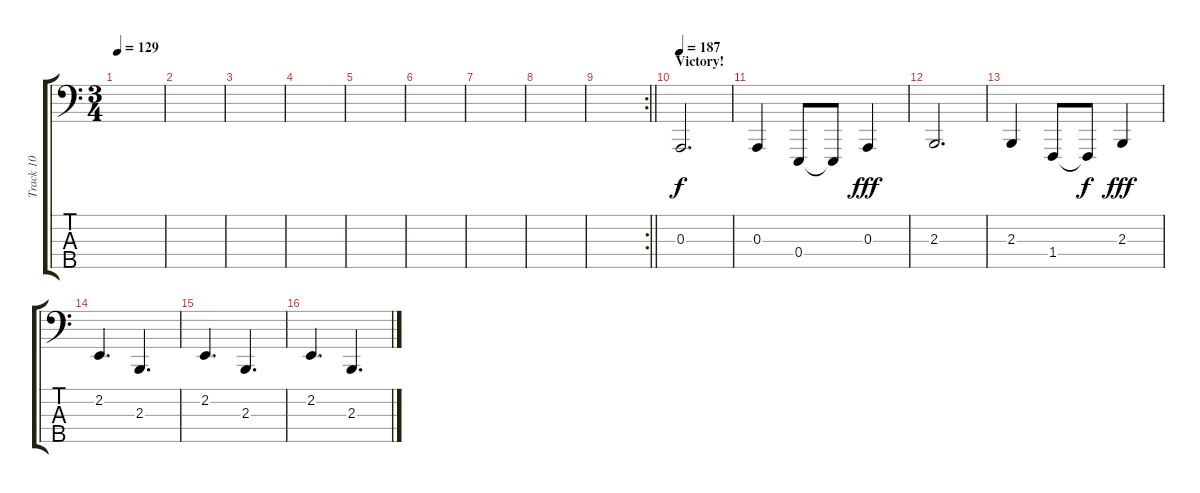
\track ("Track 10" "Track 10") {instrument timpani}
\staff {score tabs}
\tuning (G2 D2 A1 E1 B0) {hide}
\ts (3 4)
\tempo 129
\clef f4
\ks c
|
|
|
|
|
|
|
|
\rc 2
\barLineRight lightlight
|
\section ("" "Victory!")
\tempo 187
0.3.2{d} |
0.3.4 0.4.8 0.4{t}.8{dy f} 0.3.4{dy fff} |
2.3.2{d} |
2.3.4 1.4.8 1.4{t}.8{dy f} 2.3.4{dy fff} |
2.2.4{d} 2.3.4{d} |
2.2.4{d} 2.3.4{d} |
2.2.4{d} 2.3.4{d}
